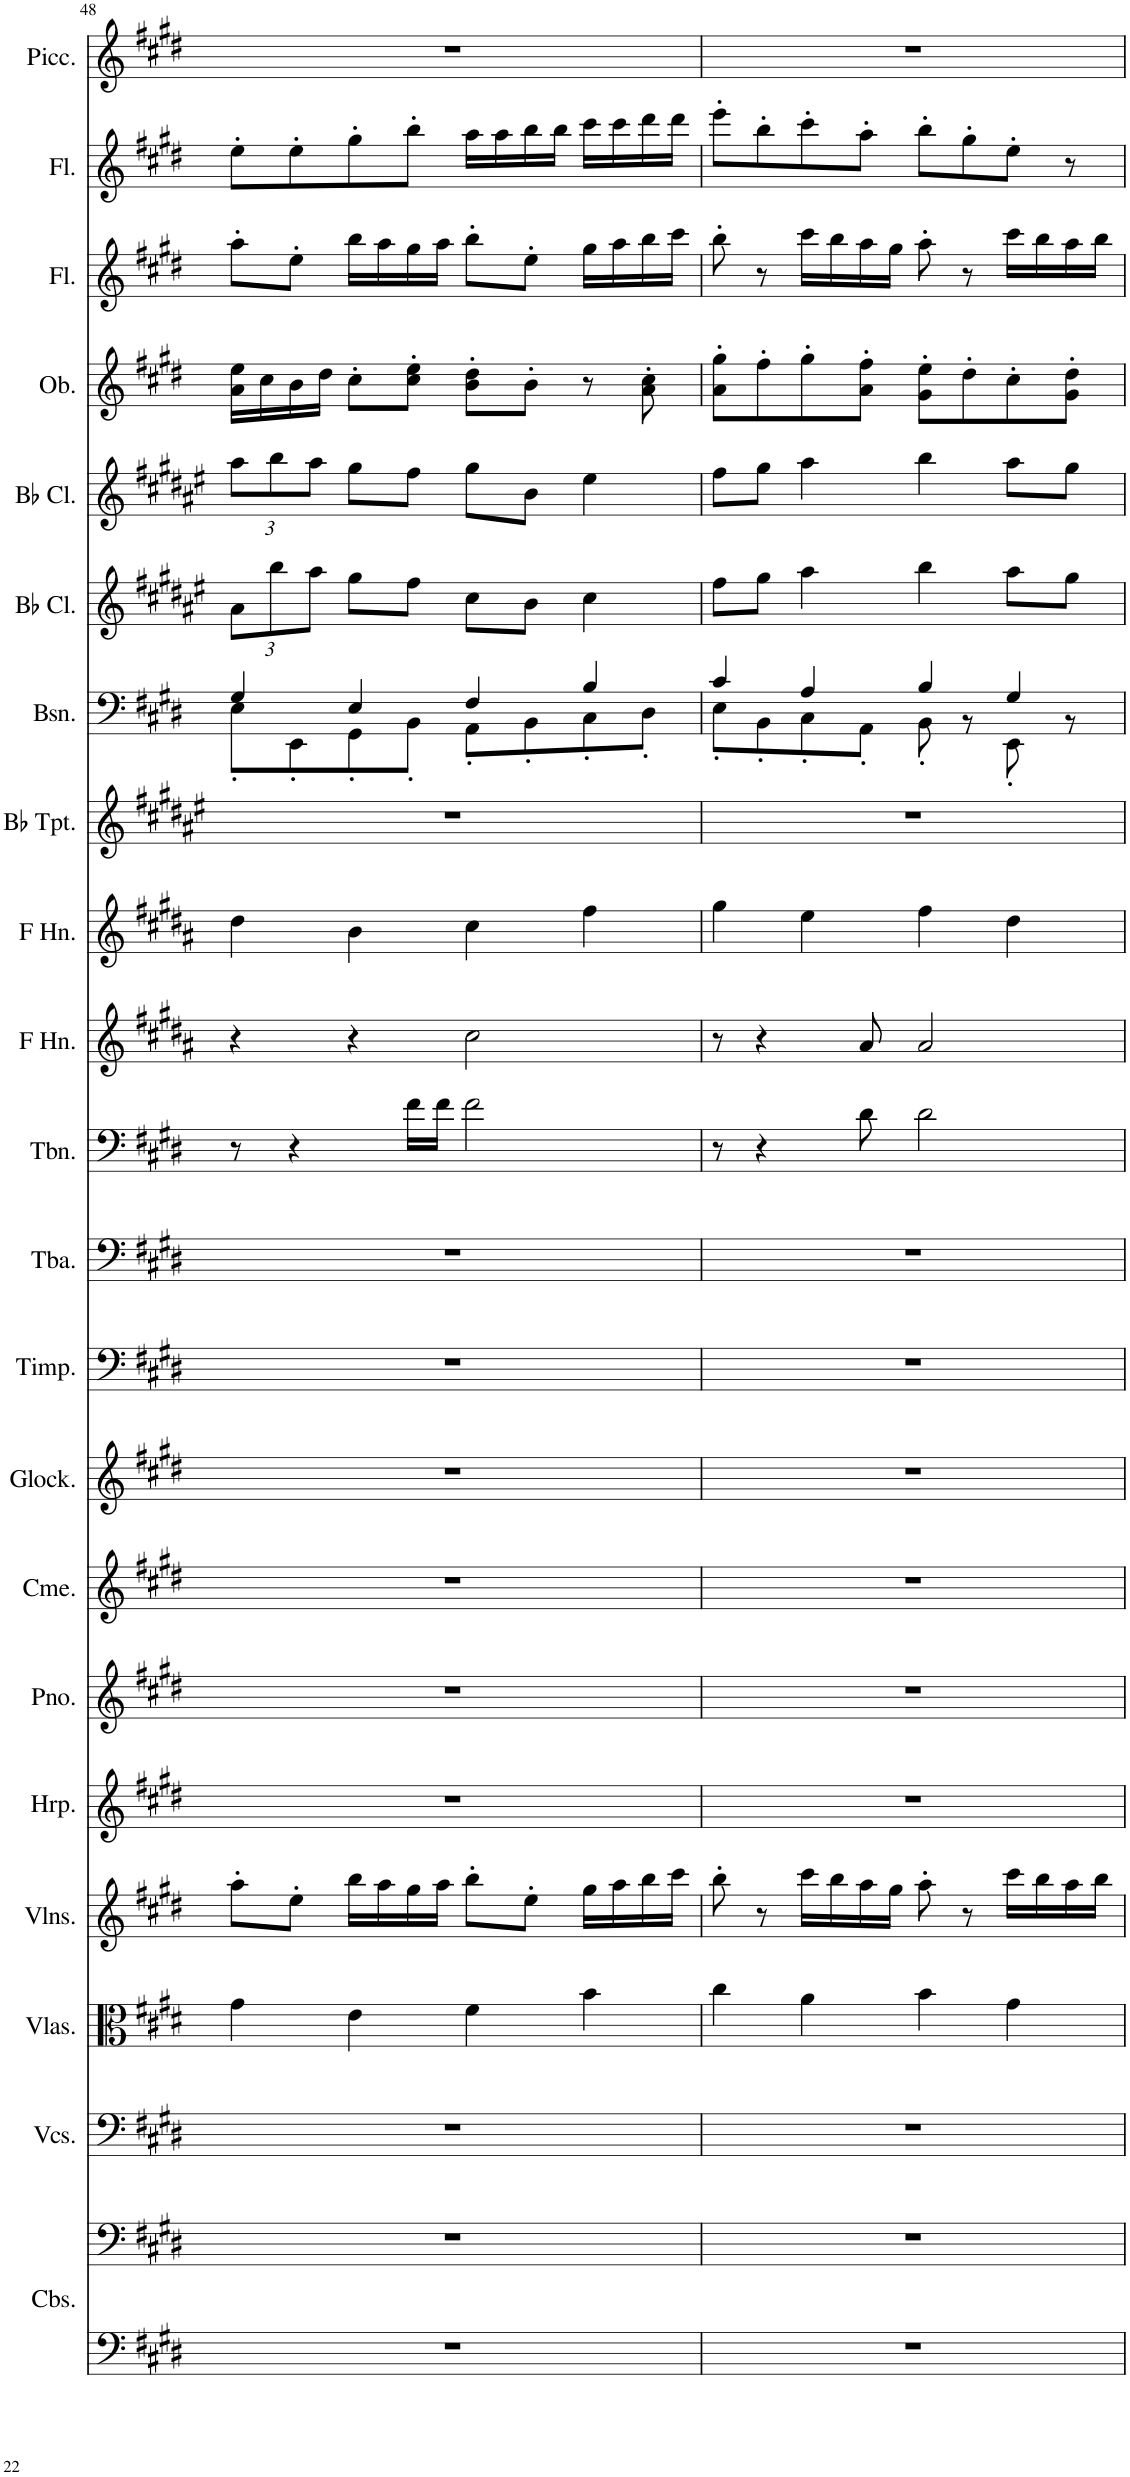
**kern	**kern	**kern	**kern	**kern	**kern	**kern	**kern	**kern	**kern	**kern	**kern	**kern	**kern	**kern	**kern	**kern	**kern	**kern	**kern	**kern	**kern
*part21	*part21	*part20	*part19	*part18	*part17	*part16	*part15	*part14	*part13	*part12	*part11	*part10	*part9	*part8	*part7	*part6	*part5	*part4	*part3	*part2	*part1
*staff22	*staff21	*staff20	*staff19	*staff18	*staff17	*staff16	*staff15	*staff14	*staff13	*staff12	*staff11	*staff10	*staff9	*staff8	*staff7	*staff6	*staff5	*staff4	*staff3	*staff2	*staff1
*I"Contrabasses	*	*I"Violoncellos	*I"Violas	*I"Violins	*I"Harp	*I"Piano	*I"Chimes	*I"Glockenspiel	*I"Timpani	*I"Tuba	*I"Trombone	*I"Horn in F	*I"Horn in F	*I"Bb Trumpet	*I"Bassoon	*I"Bb Clarinet	*I"Bb Clarinet	*I"Oboe	*I"Flute	*I"Flute	*I"Piccolo
*I'Cbs.	*	*I'Vcs.	*I'Vlas.	*I'Vlns.	*I'Hrp.	*I'Pno.	*I'Cme.	*I'Glock.	*I'Timp.	*I'Tba.	*I'Tbn.	*	*	*I'Bb Tpt.	*I'Bsn.	*I'Bb Cl.	*I'Bb Cl.	*I'Ob.	*I'Fl.	*I'Fl.	*I'Picc.
!!LO:PB:g=z
*clefF4	*clefF4	*clefF4	*clefC3	*clefG2	*clefG2	*clefG2	*clefG2	*clefG2	*clefF4	*clefF4	*clefF4	*clefG2	*clefG2	*clefG2	*clefF4	*clefG2	*clefG2	*clefG2	*clefG2	*clefG2	*clefG2
*Trd7c12	*Trd7c12	*	*	*	*	*	*	*Trd-14c-24	*	*	*	*Trd4c7	*Trd4c7	*Trd1c2	*	*Trd1c2	*Trd1c2	*	*	*	*Trd-7c-12
*k[f#c#g#d#]	*k[f#c#g#d#]	*k[f#c#g#d#]	*k[f#c#g#d#]	*k[f#c#g#d#]	*k[f#c#g#d#]	*k[f#c#g#d#]	*k[f#c#g#d#]	*k[f#c#g#d#]	*k[f#c#g#d#]	*k[f#c#g#d#]	*k[f#c#g#d#]	*k[f#c#g#d#a#]	*k[f#c#g#d#a#]	*k[f#c#g#d#a#e#]	*k[f#c#g#d#]	*k[f#c#g#d#a#e#]	*k[f#c#g#d#a#e#]	*k[f#c#g#d#]	*k[f#c#g#d#]	*k[f#c#g#d#]	*k[f#c#g#d#]
*M4/4	*M4/4	*M4/4	*M4/4	*M4/4	*M4/4	*M4/4	*M4/4	*M4/4	*M4/4	*M4/4	*M4/4	*M4/4	*M4/4	*M4/4	*M4/4	*M4/4	*M4/4	*M4/4	*M4/4	*M4/4	*M4/4
=48	=48	=48	=48	=48	=48	=48	=48	=48	=48	=48	=48	=48	=48	=48	=48	=48	=48	=48	=48	=48	=48
*	*	*	*	*	*	*	*	*	*	*	*	*	*	*	*^	*	*	*	*	*	*
*	*	*	*	*	*	*	*	*	*	*	*	*	*	*	*	*	*Xbrackettup	*Xbrackettup	*	*	*	*
1r	1r	1r	4g#\	8aa'\L	1r	1r	1r	1r	1r	1r	8r	4r	4dd#\	1r	4G#/	8E'\L	12a#\L	12aa#\L	16a\ 16ee\LL	8aa'\L	8ee'\L	1r
.	.	.	.	.	.	.	.	.	.	.	.	.	.	.	.	.	.	.	16cc#\	.	.	.
.	.	.	.	.	.	.	.	.	.	.	.	.	.	.	.	.	12bb\	12bb\	.	.	.	.
.	.	.	.	8ee'\J	.	.	.	.	.	.	4r	.	.	.	.	8EE'\	.	.	16b\	8ee'\J	8ee'\	.
.	.	.	.	.	.	.	.	.	.	.	.	.	.	.	.	.	12aa#\J	12aa#\J	.	.	.	.
.	.	.	.	.	.	.	.	.	.	.	.	.	.	.	.	.	.	.	16dd#\JJ	.	.	.
.	.	.	4e\	16bb\LL	.	.	.	.	.	.	.	4r	4b\	.	4E/	8GG#'\	8gg#\L	8gg#\L	8cc#'\L	16bb\LL	8gg#'\	.
.	.	.	.	16aa\	.	.	.	.	.	.	.	.	.	.	.	.	.	.	.	16aa\	.	.
.	.	.	.	16gg#\	.	.	.	.	.	.	16f#\LL	.	.	.	.	8BB'\J	8ff#\J	8ff#\J	8cc#\' 8ee\'J	16gg#\	8bb'\J	.
.	.	.	.	16aa\JJ	.	.	.	.	.	.	16f#\JJ	.	.	.	.	.	.	.	.	16aa\JJ	.	.
.	.	.	4f#\	8bb'\L	.	.	.	.	.	.	2f#\	2cc#\	4cc#\	.	4F#/	8AA'\L	8cc#\L	8gg#\L	8b\' 8dd#\'L	8bb'\L	16aa\LL	.
.	.	.	.	.	.	.	.	.	.	.	.	.	.	.	.	.	.	.	.	.	16aa\	.
.	.	.	.	8ee'\J	.	.	.	.	.	.	.	.	.	.	.	8BB'\	8b\J	8b\J	8b'\J	8ee'\J	16bb\	.
.	.	.	.	.	.	.	.	.	.	.	.	.	.	.	.	.	.	.	.	.	16bb\JJ	.
.	.	.	4b\	16gg#\LL	.	.	.	.	.	.	.	.	4ff#\	.	4B/	8C#'\	4cc#\	4ee#\	8r	16gg#\LL	16ccc#\LL	.
.	.	.	.	16aa\	.	.	.	.	.	.	.	.	.	.	.	.	.	.	.	16aa\	16ccc#\	.
.	.	.	.	16bb\	.	.	.	.	.	.	.	.	.	.	.	8D#'\J	.	.	8a\' 8cc#\'	16bb\	16ddd#\	.
.	.	.	.	16ccc#\JJ	.	.	.	.	.	.	.	.	.	.	.	.	.	.	.	16ccc#\JJ	16ddd#\JJ	.
=49	=49	=49	=49	=49	=49	=49	=49	=49	=49	=49	=49	=49	=49	=49	=49	=49	=49	=49	=49	=49	=49	=49
1r	1r	1r	4cc#\	8bb'\	1r	1r	1r	1r	1r	1r	8r	8r	4gg#\	1r	4c#/	8E'\L	8ff#\L	8ff#\L	8a\' 8gg#\'L	8bb'\	8eee'\L	1r
.	.	.	.	8r	.	.	.	.	.	.	4r	4r	.	.	.	8BB'\	8gg#\J	8gg#\J	8ff#'\	8r	8bb'\	.
.	.	.	4a\	16ccc#\LL	.	.	.	.	.	.	.	.	4ee\	.	4A/	8C#'\	4aa#\	4aa#\	8gg#'\	16ccc#\LL	8ccc#'\	.
.	.	.	.	16bb\	.	.	.	.	.	.	.	.	.	.	.	.	.	.	.	16bb\	.	.
.	.	.	.	16aa\	.	.	.	.	.	.	8d#\	8a#/	.	.	.	8AA'\J	.	.	8a\' 8ff#\'J	16aa\	8aa'\J	.
.	.	.	.	16gg#\JJ	.	.	.	.	.	.	.	.	.	.	.	.	.	.	.	16gg#\JJ	.	.
.	.	.	4b\	8aa'\	.	.	.	.	.	.	2d#\	2a#/	4ff#\	.	4B/	8BB'\	4bb\	4bb\	8g#\' 8ee\'L	8aa'\	8bb'\L	.
.	.	.	.	8r	.	.	.	.	.	.	.	.	.	.	.	8r	.	.	8dd#'\	8r	8gg#'\	.
.	.	.	4g#\	16ccc#\LL	.	.	.	.	.	.	.	.	4dd#\	.	4G#/	8EE'\	8aa#\L	8aa#\L	8cc#'\	16ccc#\LL	8ee'\J	.
.	.	.	.	16bb\	.	.	.	.	.	.	.	.	.	.	.	.	.	.	.	16bb\	.	.
.	.	.	.	16aa\	.	.	.	.	.	.	.	.	.	.	.	8r	8gg#\J	8gg#\J	8g#\' 8dd#\'J	16aa\	8r	.
.	.	.	.	16bb\JJ	.	.	.	.	.	.	.	.	.	.	.	.	.	.	.	16bb\JJ	.	.
*	*	*	*	*	*	*	*	*	*	*	*	*	*	*	*v	*v	*	*	*	*	*	*
=	=	=	=	=	=	=	=	=	=	=	=	=	=	=	=	=	=	=	=	=	=
*-	*-	*-	*-	*-	*-	*-	*-	*-	*-	*-	*-	*-	*-	*-	*-	*-	*-	*-	*-	*-	*-
